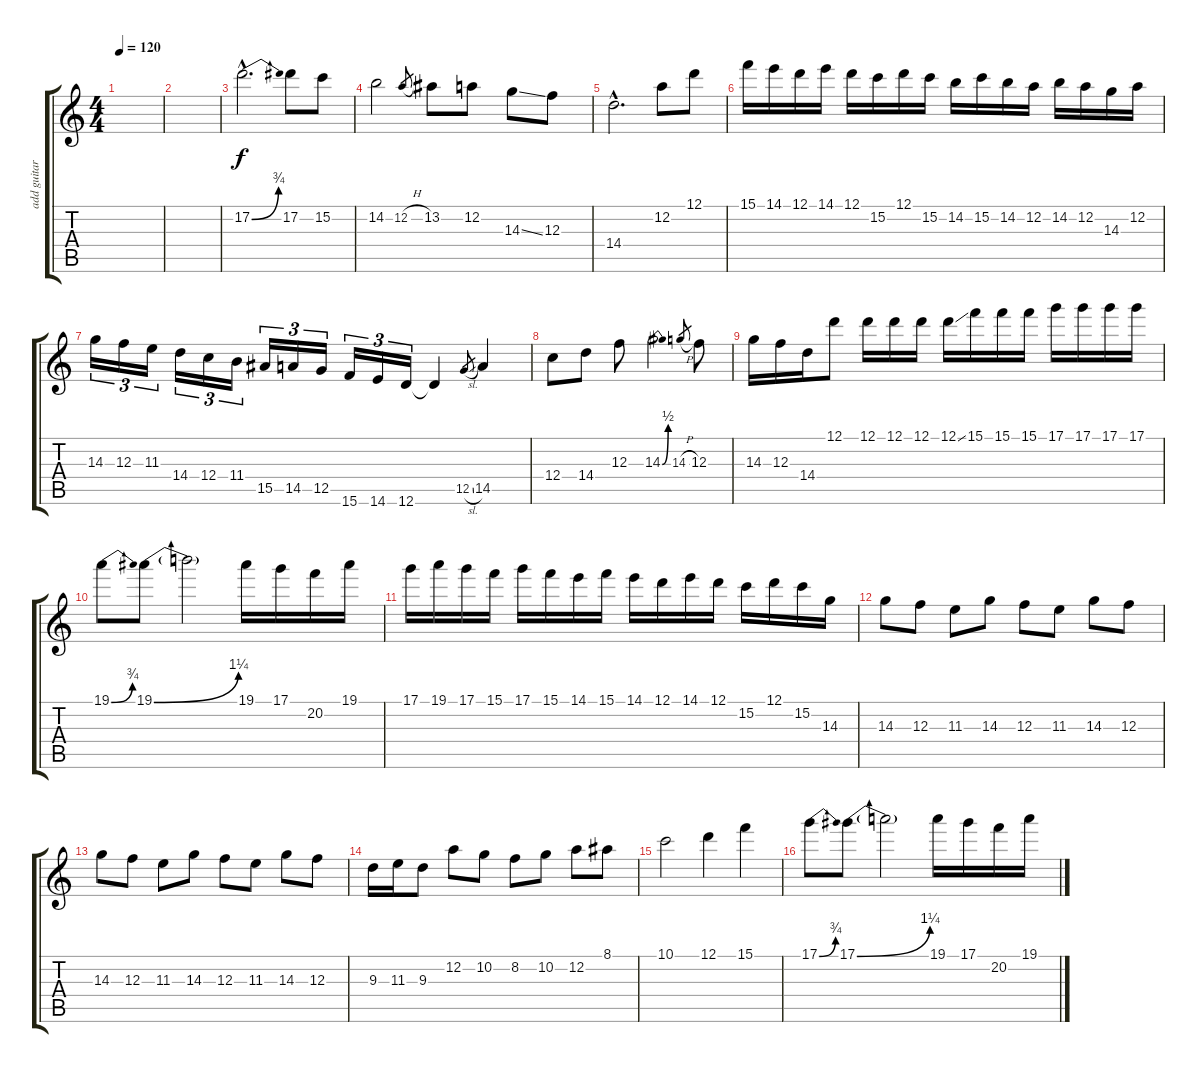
\track ("add guitar I" "add guitar") {instrument acousticguitarsteel}
\staff {score tabs}
\tuning (D4 A3 F3 C3 G2 D2) {hide}
\ts (4 4)
\tempo 120
\clef g2
\ks c
|
|
17.2{be (bend 0 0 60 3) hac}.2{d volume 7 instrument distortionguitar} 17.2.8 15.2.8 |
14.2.2 12.2{h}.8{gr} 13.2.8 12.2.8 14.3{ss}.8 12.3.8 |
14.4{hac}.2{d} 12.2.8 12.1.8 |
15.1.16 14.1.16 12.1.16 14.1.16 12.1.16 15.2.16 12.1.16 15.2.16 14.2.16 15.2.16 14.2.16 12.2.16 14.2.16 12.2.16 14.3.16 12.2.16 |
14.3.16{tu (3 2)} 12.3.16{tu (3 2)} 11.3.16{tu (3 2)} 14.4.16{tu (3 2)} 12.4.16{tu (3 2)} 11.4.16{tu (3 2)} 15.5.16{tu (3 2)} 14.5.16{tu (3 2)} 12.5.16{tu (3 2)} 15.6.16{tu (3 2)} 14.6.16{tu (3 2)} 12.6.16{tu (3 2)} 12.6{t}.4 12.5{sl}.8{gr} 14.5.4 |
12.4.8 14.4.8 12.3.8 14.3{be (bend 0 0 60 2)}.2 14.3{h}.8{gr} 12.3.8 |
14.3.16 12.3.16 14.4.16 12.1.8 12.1.16 12.1.16 12.1.16 12.1{ss}.16 15.1.16 15.1.16 15.1.16 17.1.16 17.1.16 17.1.16 17.1.16 |
19.1{be (bend 0 0 60 3)}.8 19.1{be (bend 0 0 60 5)}.8 19.1{t}.2 19.1.16 17.1.16 20.2.16 19.1.16 |
17.1.16 19.1.16 17.1.16 15.1.16 17.1.16 15.1.16 14.1.16 15.1.16 14.1.16 12.1.16 14.1.16 12.1.16 15.2.16 12.1.16 15.2.16 14.3.16 |
14.3.8 12.3.8 11.3.8 14.3.8 12.3.8 11.3.8 14.3.8 12.3.8 |
14.3.8 12.3.8 11.3.8 14.3.8 12.3.8 11.3.8 14.3.8 12.3.8 |
9.3.16 11.3.16 9.3.8 12.2.8 10.2.8 8.2.8 10.2.8 12.2.8 8.1.8 |
10.1.2 12.1.4 15.1.4 |
17.1{be (bend 0 0 60 3)}.8 17.1{be (bend 0 0 60 5)}.8 17.1{t}.2 19.1.16 17.1.16 20.2.16 19.1.16
